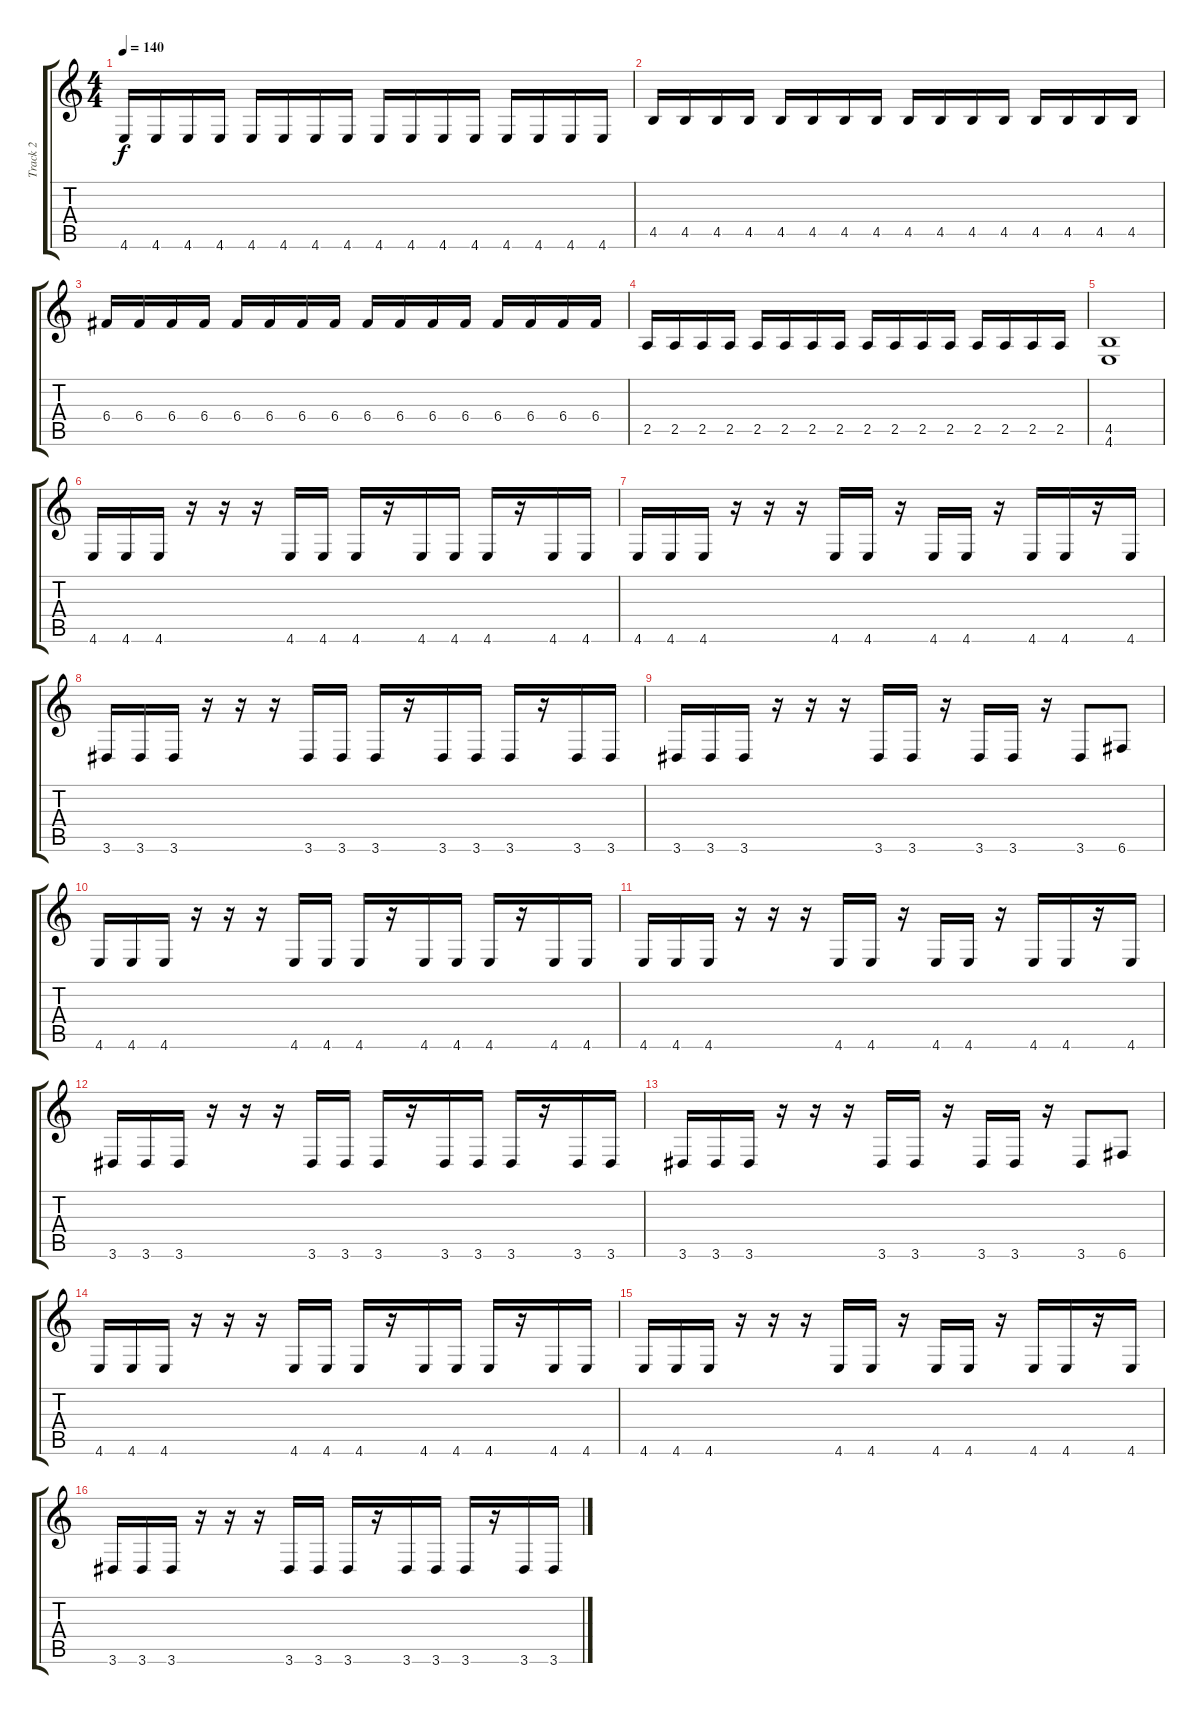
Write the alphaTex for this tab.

\track ("Track 2" "Track 2") {instrument distortionguitar}
\staff {score tabs}
\tuning (D4 A3 F3 C3 G2 C2) {hide}
\ts (4 4)
\tempo 140
\clef g2
\ks c
4.6.16{dy f} 4.6.16 4.6.16 4.6.16 4.6.16 4.6.16 4.6.16 4.6.16 4.6.16 4.6.16 4.6.16 4.6.16 4.6.16 4.6.16 4.6.16 4.6.16 |
4.5.16 4.5.16 4.5.16 4.5.16 4.5.16 4.5.16 4.5.16 4.5.16 4.5.16 4.5.16 4.5.16 4.5.16 4.5.16 4.5.16 4.5.16 4.5.16 |
6.4.16 6.4.16 6.4.16 6.4.16 6.4.16 6.4.16 6.4.16 6.4.16 6.4.16 6.4.16 6.4.16 6.4.16 6.4.16 6.4.16 6.4.16 6.4.16 |
2.5.16 2.5.16 2.5.16 2.5.16 2.5.16 2.5.16 2.5.16 2.5.16 2.5.16 2.5.16 2.5.16 2.5.16 2.5.16 2.5.16 2.5.16 2.5.16 |
(4.5 4.6).1 |
4.6.16 4.6.16 4.6.16 r.16 r.16 r.16 4.6.16 4.6.16 4.6.16 r.16 4.6.16 4.6.16 4.6.16 r.16 4.6.16 4.6.16 |
4.6.16 4.6.16 4.6.16 r.16 r.16 r.16 4.6.16 4.6.16 r.16 4.6.16 4.6.16 r.16 4.6.16 4.6.16 r.16 4.6.16 |
3.6.16 3.6.16 3.6.16 r.16 r.16 r.16 3.6.16 3.6.16 3.6.16 r.16 3.6.16 3.6.16 3.6.16 r.16 3.6.16 3.6.16 |
3.6.16 3.6.16 3.6.16 r.16 r.16 r.16 3.6.16 3.6.16 r.16 3.6.16 3.6.16 r.16 3.6.8 6.6.8 |
4.6.16 4.6.16 4.6.16 r.16 r.16 r.16 4.6.16 4.6.16 4.6.16 r.16 4.6.16 4.6.16 4.6.16 r.16 4.6.16 4.6.16 |
4.6.16 4.6.16 4.6.16 r.16 r.16 r.16 4.6.16 4.6.16 r.16 4.6.16 4.6.16 r.16 4.6.16 4.6.16 r.16 4.6.16 |
3.6.16 3.6.16 3.6.16 r.16 r.16 r.16 3.6.16 3.6.16 3.6.16 r.16 3.6.16 3.6.16 3.6.16 r.16 3.6.16 3.6.16 |
3.6.16 3.6.16 3.6.16 r.16 r.16 r.16 3.6.16 3.6.16 r.16 3.6.16 3.6.16 r.16 3.6.8 6.6.8 |
4.6.16 4.6.16 4.6.16 r.16 r.16 r.16 4.6.16 4.6.16 4.6.16 r.16 4.6.16 4.6.16 4.6.16 r.16 4.6.16 4.6.16 |
4.6.16 4.6.16 4.6.16 r.16 r.16 r.16 4.6.16 4.6.16 r.16 4.6.16 4.6.16 r.16 4.6.16 4.6.16 r.16 4.6.16 |
3.6.16 3.6.16 3.6.16 r.16 r.16 r.16 3.6.16 3.6.16 3.6.16 r.16 3.6.16 3.6.16 3.6.16 r.16 3.6.16 3.6.16
